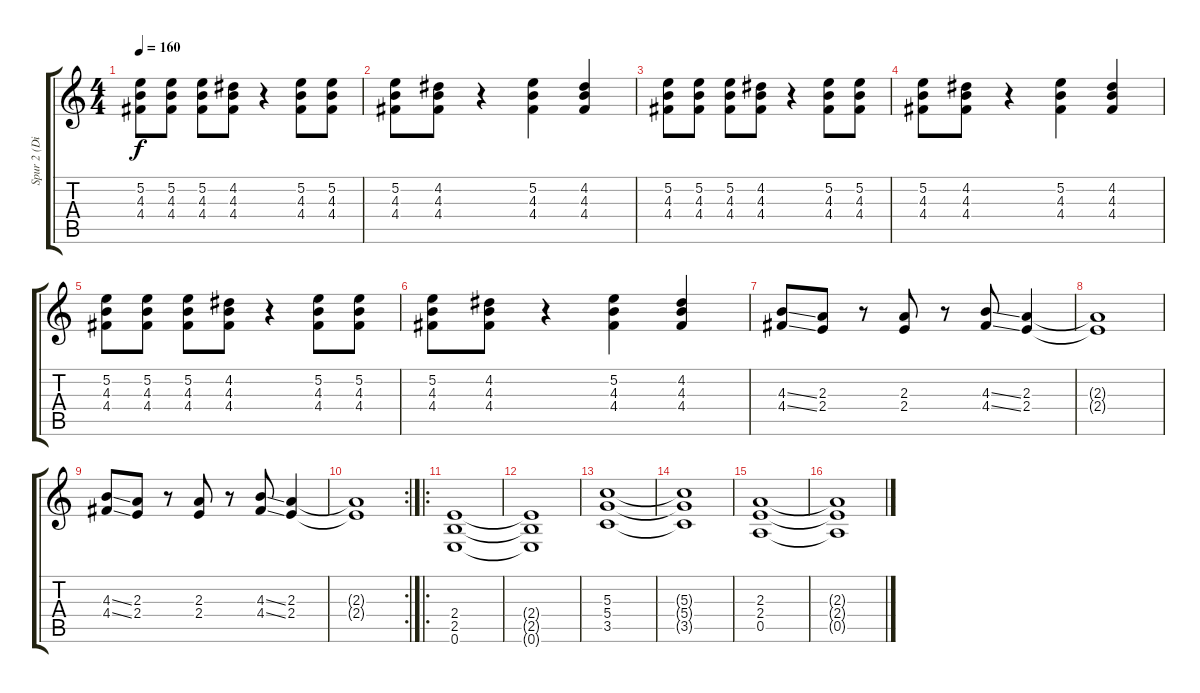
\track ("Spur 2 (Disto)" "Spur 2 (Di") {instrument distortionguitar}
\staff {score tabs}
\tuning (E4 B3 G3 D3 A2 E2) {hide}
\ts (4 4)
\tempo 160
\clef g2
\ks c
(5.2 4.3 4.4).8{dy f} (5.2 4.3 4.4).8 (5.2 4.3 4.4).8 (4.2 4.3 4.4).8 r.4 (5.2 4.3 4.4).8 (5.2 4.3 4.4).8 |
(5.2 4.3 4.4).8 (4.2 4.3 4.4).8 r.4 (5.2 4.3 4.4).4 (4.2 4.3 4.4).4 |
(5.2 4.3 4.4).8 (5.2 4.3 4.4).8 (5.2 4.3 4.4).8 (4.2 4.3 4.4).8 r.4 (5.2 4.3 4.4).8 (5.2 4.3 4.4).8 |
(5.2 4.3 4.4).8 (4.2 4.3 4.4).8 r.4 (5.2 4.3 4.4).4 (4.2 4.3 4.4).4 |
(5.2 4.3 4.4).8 (5.2 4.3 4.4).8 (5.2 4.3 4.4).8 (4.2 4.3 4.4).8 r.4 (5.2 4.3 4.4).8 (5.2 4.3 4.4).8 |
(5.2 4.3 4.4).8 (4.2 4.3 4.4).8 r.4 (5.2 4.3 4.4).4 (4.2 4.3 4.4).4 |
(4.3{ss} 4.4{ss}).8 (2.3 2.4).8 r.8 (2.3 2.4).8 r.8 (4.3{ss} 4.4{ss}).8 (2.3 2.4).4 |
(2.3{t} 2.4{t}).1 |
(4.3{ss} 4.4{ss}).8 (2.3 2.4).8 r.8 (2.3 2.4).8 r.8 (4.3{ss} 4.4{ss}).8 (2.3 2.4).4 |
\rc 2
(2.3{t} 2.4{t}).1 |
\ro
(2.4 2.5 0.6).1 |
(2.4{t} 2.5{t} 0.6{t}).1 |
(5.3 5.4 3.5).1 |
(5.3{t} 5.4{t} 3.5{t}).1 |
(2.3 2.4 0.5).1 |
(2.3{t} 2.4{t} 0.5{t}).1
